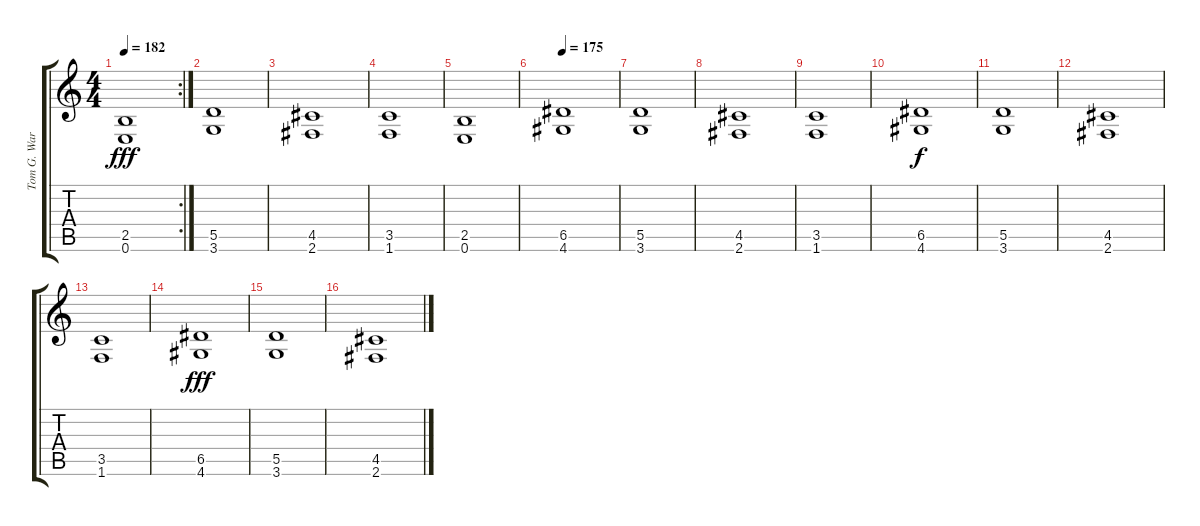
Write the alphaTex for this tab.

\track ("Tom G. Warrior" "Tom G. War") {instrument overdrivenguitar}
\staff {score tabs}
\tuning (E4 B3 G3 D3 A2 E2) {hide}
\rc 2
\ts (4 4)
\tempo 182
\clef g2
\ks c
(2.5{t} 0.6{t}).1{dy fff} |
(5.5 3.6).1 |
(4.5 2.6).1 |
(3.5 1.6).1 |
(2.5 0.6).1 |
\tempo 175
(6.5 4.6).1 |
(5.5 3.6).1 |
(4.5 2.6).1 |
(3.5 1.6).1 |
(6.5 4.6).1{dy f} |
(5.5 3.6).1 |
(4.5 2.6).1 |
(3.5 1.6).1 |
(6.5 4.6).1{dy fff} |
(5.5 3.6).1 |
(4.5 2.6).1
